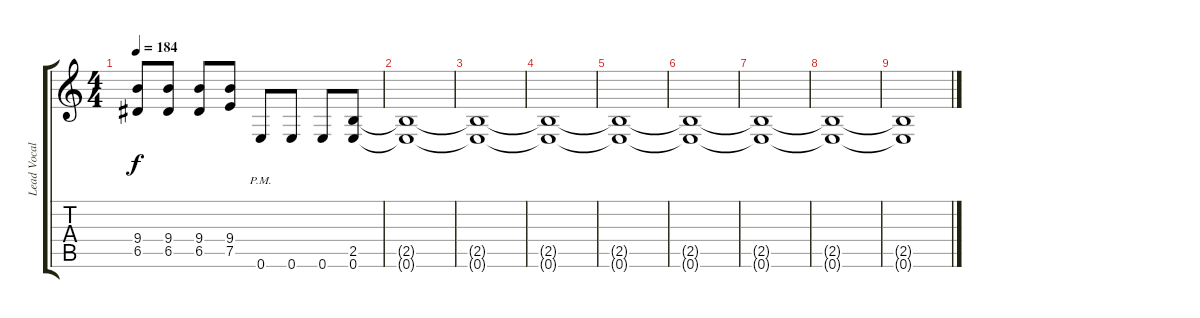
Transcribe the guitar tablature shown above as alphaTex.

\track ("Lead Vocals , Guitar - Matt Heafy" "Lead Vocal") {instrument distortionguitar}
\staff {score tabs}
\tuning (E4 B3 G3 D3 A2 E2) {hide}
\ts (4 4)
\tempo 184
\clef g2
\ks c
(9.4 6.5).8{dy f} (9.4 6.5).8 (9.4 6.5).8 (9.4 7.5).8 0.6{pm}.8 0.6.8 0.6.8 (2.5 0.6).8 |
(2.5{t} 0.6{t}).1 |
(2.5{t} 0.6{t}).1 |
(2.5{t} 0.6{t}).1 |
(2.5{t} 0.6{t}).1 |
(2.5{t} 0.6{t}).1 |
(2.5{t} 0.6{t}).1 |
(2.5{t} 0.6{t}).1 |
(2.5{t} 0.6{t}).1
